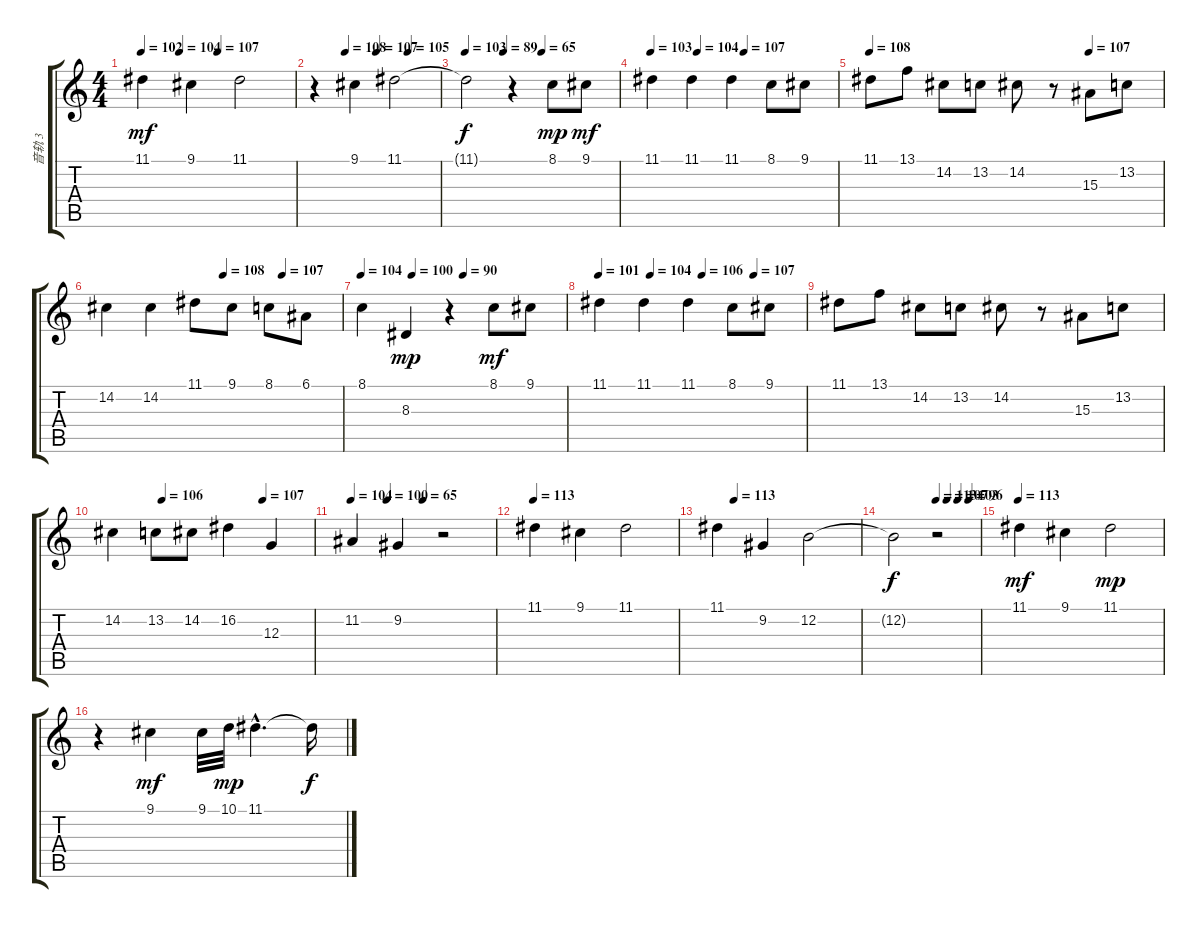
\track ("音轨 3" "音轨 3") {instrument voiceoohs}
\staff {score tabs}
\tuning (E4 B3 G3 D3 A2 E2) {hide}
\ts (4 4)
\tempo 102
\tempo (104 0.25)
\tempo (107 0.5)
\clef g2
\ks c
11.1.4{dy mf volume 8} 9.1.4{volume 8} 11.1.2{volume 9} |
\tempo (108 0.25)
\tempo (107 0.5)
\tempo (105 0.75)
r.4 9.1.4{volume 8} 11.1.2{volume 7} |
\tempo 103
\tempo (89 0.25)
\tempo (65 0.5)
11.1{t}.2{dy f} r.4 8.1.8{dy mp volume 7} 9.1.8{dy mf volume 8} |
\tempo 103
\tempo (104 0.25)
\tempo (107 0.5)
11.1.4{volume 8} 11.1.4{volume 9} 11.1.4{volume 8} 8.1.8{volume 7} 9.1.8{volume 8} |
\tempo 108
\tempo (107 0.75)
11.1.8{volume 9} 13.1.8{volume 9} 14.2.8{volume 10} 13.2.8{volume 9} 14.2.8{volume 8} r.8 15.3.8{volume 7} 13.2.8{volume 8} |
\tempo (108 0.5)
\tempo (107 0.75)
14.2.4{volume 8} 14.2.4{volume 8} 11.1.8{volume 8} 9.1.8{volume 9} 8.1.8{volume 8} 6.1.8{volume 8} |
\tempo 104
\tempo (100 0.25)
\tempo (90 0.5)
8.1.4{volume 6} 8.3.4{dy mp volume 6} r.4 8.1.8{dy mf volume 7} 9.1.8{volume 8} |
\tempo 101
\tempo (104 0.25)
\tempo (106 0.5)
\tempo (107 0.75)
11.1.4{volume 9} 11.1.4{volume 8} 11.1.4{volume 8} 8.1.8{volume 8} 9.1.8{volume 8} |
11.1.8{volume 9} 13.1.8{volume 9} 14.2.8{volume 9} 13.2.8{volume 9} 14.2.8{volume 8} r.8 15.3.8{volume 7} 13.2.8{volume 8} |
\tempo (106 0.25)
\tempo (107 0.75)
14.2.4{volume 8} 13.2.8{volume 8} 14.2.8{volume 9} 16.2.4{volume 9} 12.3.4{volume 9} |
\tempo 104
\tempo (100 0.25)
\tempo (65 0.5)
11.2.4{volume 7} 9.2.4{volume 7} r.2 |
\tempo 113
11.1.4{volume 8} 9.1.4{volume 10} 11.1.2{volume 9} |
\tempo (113 0.125)
11.1.4{volume 9} 9.2.4{volume 9} 12.2.2{volume 8} |
\tempo (113 0.5)
\tempo (107 0.625)
\tempo (103 0.75)
\tempo (96 0.875)
12.2{t}.2{dy f} r.2 |
\tempo 113
11.1.4{dy mf volume 8} 9.1.4{volume 10} 11.1.2{dy mp} |
r.4 9.1.4{dy mf volume 8} 9.1.32{volume 10} 10.1.32{dy mp volume 11} 11.1{hac}.4{d volume 11} 11.1{t}.16{dy f}
